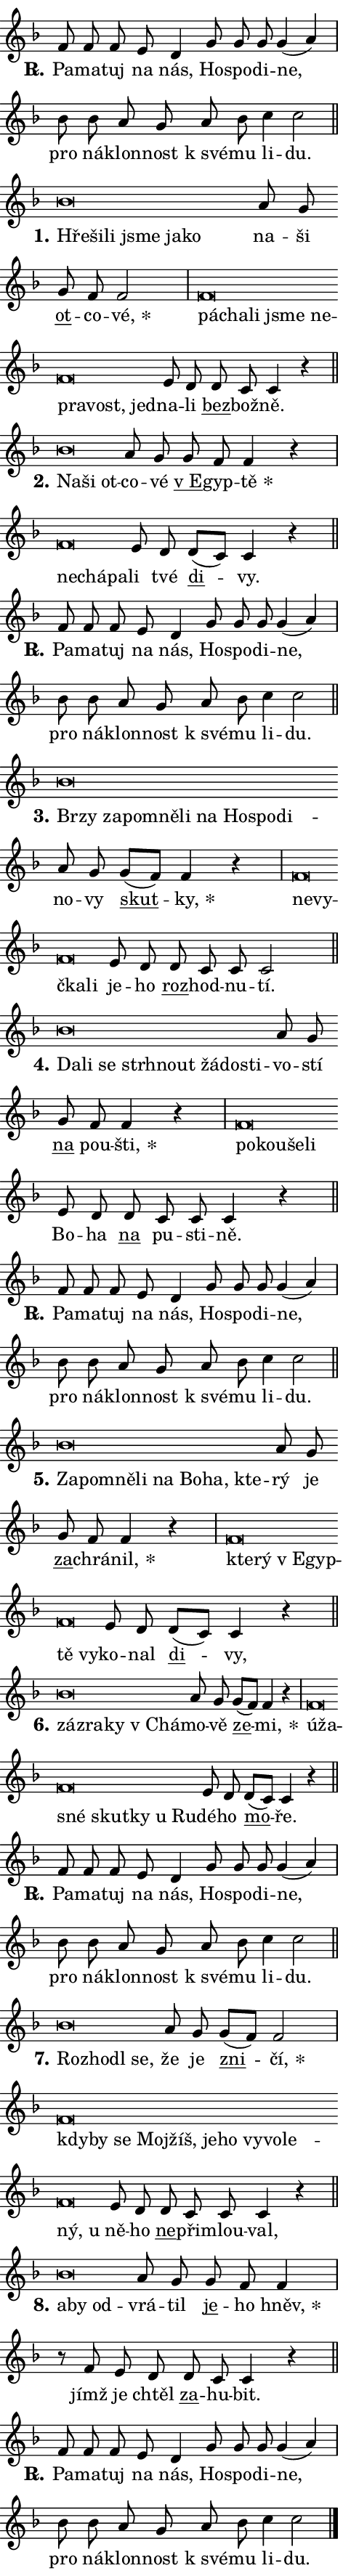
\version "2.24.0"
\header { tagline = "" }
\paper {
  indent = 0\cm
  top-margin = 0\cm
  right-margin = 0.13\cm % to fit lyric hyphens
  bottom-margin = 0\cm
  left-margin = 0\cm
  paper-width = 8\cm
  page-breaking = #ly:one-page-breaking
  system-system-spacing.basic-distance = #11
  score-system-spacing.basic-distance = #11
  ragged-last = ##f
}


%% Author: Thomas Morley
%% https://lists.gnu.org/archive/html/lilypond-user/2020-05/msg00002.html
#(define (line-position grob)
"Returns position of @var[grob} in current system:
   @code{'start}, if at first time-step
   @code{'end}, if at last time-step
   @code{'middle} otherwise
"
  (let* ((col (ly:item-get-column grob))
         (ln (ly:grob-object col 'left-neighbor))
         (rn (ly:grob-object col 'right-neighbor))
         (col-to-check-left (if (ly:grob? ln) ln col))
         (col-to-check-right (if (ly:grob? rn) rn col))
         (break-dir-left
           (and
             (ly:grob-property col-to-check-left 'non-musical #f)
             (ly:item-break-dir col-to-check-left)))
         (break-dir-right
           (and
             (ly:grob-property col-to-check-right 'non-musical #f)
             (ly:item-break-dir col-to-check-right))))
        (cond ((eqv? 1 break-dir-left) 'start)
              ((eqv? -1 break-dir-right) 'end)
              (else 'middle))))

#(define (tranparent-at-line-position vctor)
  (lambda (grob)
  "Relying on @code{line-position} select the relevant enry from @var{vctor}.
Used to determine transparency,"
    (case (line-position grob)
      ((end) (not (vector-ref vctor 0)))
      ((middle) (not (vector-ref vctor 1)))
      ((start) (not (vector-ref vctor 2))))))

noteHeadBreakVisibility =
#(define-music-function (break-visibility)(vector?)
"Makes @code{NoteHead}s transparent relying on @var{break-visibility}"
#{
  \override NoteHead.transparent =
    #(tranparent-at-line-position break-visibility)
#})

#(define delete-ledgers-for-transparent-note-heads
  (lambda (grob)
    "Reads whether a @code{NoteHead} is transparent.
If so this @code{NoteHead} is removed from @code{'note-heads} from
@var{grob}, which is supposed to be @code{LedgerLineSpanner}.
As a result ledgers are not printed for this @code{NoteHead}"
    (let* ((nhds-array (ly:grob-object grob 'note-heads))
           (nhds-list
             (if (ly:grob-array? nhds-array)
                 (ly:grob-array->list nhds-array)
                 '()))
           ;; Relies on the transparent-property being done before
           ;; Staff.LedgerLineSpanner.after-line-breaking is executed.
           ;; This is fragile ...
           (to-keep
             (remove
               (lambda (nhd)
                 (ly:grob-property nhd 'transparent #f))
               nhds-list)))
      ;; TODO find a better method to iterate over grob-arrays, similiar
      ;; to filter/remove etc for lists
      ;; For now rebuilt from scratch
      (set! (ly:grob-object grob 'note-heads)  '())
      (for-each
        (lambda (nhd)
          (ly:pointer-group-interface::add-grob grob 'note-heads nhd))
        to-keep))))

squashNotes = {
  \override NoteHead.X-extent = #'(-0.2 . 0.2)
  \override NoteHead.Y-extent = #'(-0.75 . 0)
  \override NoteHead.stencil =
    #(lambda (grob)
       (let ((pos (ly:grob-property grob 'staff-position)))
         (begin
           (if (< pos -7) (display "ERROR: Lower brevis then expected\n") (display ""))
           (if (<= pos -6) ly:text-interface::print ly:note-head::print))))
}
unSquashNotes = {
  \revert NoteHead.X-extent
  \revert NoteHead.Y-extent
  \revert NoteHead.stencil
}

hideNotes = \noteHeadBreakVisibility #begin-of-line-visible
unHideNotes = \noteHeadBreakVisibility #all-visible

% work-around for resetting accidentals
% https://lilypond.org/doc/v2.23/Documentation/notation/displaying-rhythms#unmetered-music
cadenzaMeasure = {
  \cadenzaOff
  \partial 1024 s1024
  \cadenzaOn
}

#(define-markup-command (accent layout props text) (markup?)
  "Underline accented syllable"
  (interpret-markup layout props
    #{\markup \override #'(offset . 4.3) \underline { #text }#}))

responsum = \markup \concat {
  "R" \hspace #-1.05 \path #0.1 #'((moveto 0 0.07) (lineto 0.9 0.8)) \hspace #0.05 "."
}

spaceSize = #0.6828661417322834 % exact space size for TeX Gyre Schola

\layout {
  \context {
    \Staff
    \remove "Time_signature_engraver"
    \override LedgerLineSpanner.after-line-breaking = #delete-ledgers-for-transparent-note-heads
  }
  \context {
    \Lyrics {
      \override LyricSpace.minimum-distance = \spaceSize
      \override LyricText.font-name = #"TeX Gyre Schola"
      \override LyricText.font-size = 1
      \override StanzaNumber.font-name = #"TeX Gyre Schola Bold"
      \override StanzaNumber.font-size = 1
    }
  }
  \context {
    \Score 
    \override NoteHead.text =
      #(lambda (grob) 
        (let ((pos (ly:grob-property grob 'staff-position)))
          #{\markup {
            \combine
              \halign #-0.55 \raise #(if (= pos -6) 0 0.5) \override #'(thickness . 2) \draw-line #'(3.2 . 0)
              \musicglyph "noteheads.sM1"
          }#}))
  }
}

% magnetic-lyrics.ily
%
%   written by
%     Jean Abou Samra <jean@abou-samra.fr>
%     Werner Lemberg <wl@gnu.org>
%
%   adapted by
%     Jiri Hon <jiri.hon@gmail.com>
%
% Version 2022-Apr-15

% https://www.mail-archive.com/lilypond-user@gnu.org/msg149350.html

#(define (Left_hyphen_pointer_engraver context)
   "Collect syllable-hyphen-syllable occurrences in lyrics and store
them in properties.  This engraver only looks to the left.  For
example, if the lyrics input is @code{foo -- bar}, it does the
following.

@itemize @bullet
@item
Set the @code{text} property of the @code{LyricHyphen} grob between
@q{foo} and @q{bar} to @code{foo}.

@item
Set the @code{left-hyphen} property of the @code{LyricText} grob with
text @q{foo} to the @code{LyricHyphen} grob between @q{foo} and
@q{bar}.
@end itemize

Use this auxiliary engraver in combination with the
@code{lyric-@/text::@/apply-@/magnetic-@/offset!} hook."
   (let ((hyphen #f)
         (text #f))
     (make-engraver
      (acknowledgers
       ((lyric-syllable-interface engraver grob source-engraver)
        (set! text grob)))
      (end-acknowledgers
       ((lyric-hyphen-interface engraver grob source-engraver)
        ;(when (not (grob::has-interface grob 'lyric-space-interface))
          (set! hyphen grob)));)
      ((stop-translation-timestep engraver)
       (when (and text hyphen)
         (ly:grob-set-object! text 'left-hyphen hyphen))
       (set! text #f)
       (set! hyphen #f)))))

#(define (lyric-text::apply-magnetic-offset! grob)
   "If the space between two syllables is less than the value in
property @code{LyricText@/.details@/.squash-threshold}, move the right
syllable to the left so that it gets concatenated with the left
syllable.

Use this function as a hook for
@code{LyricText@/.after-@/line-@/breaking} if the
@code{Left_@/hyphen_@/pointer_@/engraver} is active."
   (let ((hyphen (ly:grob-object grob 'left-hyphen #f)))
     (when hyphen
       (let ((left-text (ly:spanner-bound hyphen LEFT)))
         (when (grob::has-interface left-text 'lyric-syllable-interface)
           (let* ((common (ly:grob-common-refpoint grob left-text X))
                  (this-x-ext (ly:grob-extent grob common X))
                  (left-x-ext
                   (begin
                     ;; Trigger magnetism for left-text.
                     (ly:grob-property left-text 'after-line-breaking)
                     (ly:grob-extent left-text common X)))
                  ;; `delta` is the gap width between two syllables.
                  (delta (- (interval-start this-x-ext)
                            (interval-end left-x-ext)))
                  (details (ly:grob-property grob 'details))
                  (threshold (assoc-get 'squash-threshold details 0.2)))
             (when (< delta threshold)
               (let* (;; We have to manipulate the input text so that
                      ;; ligatures crossing syllable boundaries are not
                      ;; disabled.  For languages based on the Latin
                      ;; script this is essentially a beautification.
                      ;; However, for non-Western scripts it can be a
                      ;; necessity.
                      (lt (ly:grob-property left-text 'text))
                      (rt (ly:grob-property grob 'text))
                      (is-space (grob::has-interface hyphen 'lyric-space-interface))
                      (space (if is-space " " ""))
                      (extra-delta (if is-space spaceSize 0))
                      ;; Append new syllable.
                      (ltrt-space (if (and (string? lt) (string? rt))
                                (string-append lt space rt)
                                (make-concat-markup (list lt space rt))))
                      ;; Right-align `ltrt` to the right side.
                      (ltrt-space-markup (grob-interpret-markup
                               grob
                               (make-translate-markup
                                (cons (interval-length this-x-ext) 0)
                                (make-right-align-markup ltrt-space)))))
                 (begin
                   ;; Don't print `left-text`.
                   (ly:grob-set-property! left-text 'stencil #f)
                   ;; Set text and stencil (which holds all collected
                   ;; syllables so far) and shift it to the left.
                   (ly:grob-set-property! grob 'text ltrt-space)
                   (ly:grob-set-property! grob 'stencil ltrt-space-markup)
                   (ly:grob-translate-axis! grob (- (- delta extra-delta)) X))))))))))


#(define (lyric-hyphen::displace-bounds-first grob)
   ;; Make very sure this callback isn't triggered too early.
   (let ((left (ly:spanner-bound grob LEFT))
         (right (ly:spanner-bound grob RIGHT)))
     (ly:grob-property left 'after-line-breaking)
     (ly:grob-property right 'after-line-breaking)
     (ly:lyric-hyphen::print grob)))

squashThreshold = #0.4

\layout {
  \context {
    \Lyrics
    \consists #Left_hyphen_pointer_engraver
    \override LyricText.after-line-breaking =
      #lyric-text::apply-magnetic-offset!
    \override LyricHyphen.stencil = #lyric-hyphen::displace-bounds-first
    \override LyricText.details.squash-threshold = \squashThreshold
    \override LyricHyphen.minimum-distance = 0
    \override LyricHyphen.minimum-length = \squashThreshold
  }
}

squashText = \override LyricText.details.squash-threshold = 9999
unSquashText = \override LyricText.details.squash-threshold = \squashThreshold

leftText = \override LyricText.self-alignment-X = #LEFT
unLeftText = \revert LyricText.self-alignment-X

starOffset = #(lambda (grob) 
                (let ((x_offset (ly:self-alignment-interface::aligned-on-x-parent grob)))
                  (if (= x_offset 0) 0 (+ x_offset 1.2))))

star = #(define-music-function (syllable)(string?)
"Append star separator at the end of a syllable"
#{
  \once \override LyricText.X-offset = #starOffset
  \lyricmode { \markup {
    #syllable
    \override #'((font-name . "TeX Gyre Schola Bold")) \hspace #0.2 \lower #0.65 \larger "*"
  } }
#})

starAccent = #(define-music-function (syllable)(string?)
"Append star separator at the end of a syllable and make accent"
#{
  \once \override LyricText.X-offset = #starOffset
  \lyricmode { \markup {
    \accent #syllable
    \override #'((font-name . "TeX Gyre Schola Bold")) \hspace #0.2 \lower #0.65 \larger "*"
  } }
#})

breath = #(define-music-function (syllable)(string?)
"Append breathing indicator at the end of a syllable"
#{
  \lyricmode { \markup { #syllable "+" } }
#})

optionalBreath = #(define-music-function (syllable)(string?)
"Append optional breathing indicator at the end of a syllable"
#{
  \lyricmode { \markup { #syllable "(+)" } }
#})


\score {
    <<
        \new Voice = "melody" { \cadenzaOn \key f \major \relative { f'8 f f e d4 \bar "" g8 g g \bar "" g4( a) \cadenzaMeasure \bar "|" bes8 bes a g \bar "" a bes c4 c2 \cadenzaMeasure \bar "||" \break } }
        \new Lyrics \lyricsto "melody" { \lyricmode { \set stanza = \responsum
Pa -- ma -- tuj na nás, Ho -- spo -- di -- ne, pro ná -- klon -- nost "k své" -- mu li -- du. } }
    >>
    \layout {}
}

\score {
    <<
        \new Voice = "melody" { \cadenzaOn \key f \major \relative { \squashNotes bes'\breve*1/16 \hideNotes \breve*1/16 \bar "" \breve*1/16 \bar "" \breve*1/16 \bar "" \breve*1/16 \breve*1/16 \bar "" \unHideNotes \unSquashNotes a8 g \bar "" g f f2 \cadenzaMeasure \bar "|" \squashNotes f\breve*1/16 \hideNotes \breve*1/16 \bar "" \breve*1/16 \bar "" \breve*1/16 \bar "" \breve*1/16 \bar "" \breve*1/16 \bar "" \breve*1/16 \breve*1/16 \bar "" \unHideNotes \unSquashNotes e8 d \bar "" d c c4 r \cadenzaMeasure \bar "||" \break } }
        \new Lyrics \lyricsto "melody" { \lyricmode { \set stanza = "1."
\leftText Hře -- \squashText ši -- li jsme ja -- ko \unLeftText \unSquashText na -- ši \markup \accent ot -- co -- \star vé, \leftText pá -- \squashText cha -- li jsme ne -- pra -- vost, jed -- \unLeftText \unSquashText na -- li \markup \accent bez -- bož -- ně. } }
    >>
    \layout {}
}

\score {
    <<
        \new Voice = "melody" { \cadenzaOn \key f \major \relative { \squashNotes bes'\breve*1/16 \hideNotes \breve*1/16 \breve*1/16 \bar "" \unHideNotes \unSquashNotes a8 g \bar "" g f f4 r \cadenzaMeasure \bar "|" \squashNotes f\breve*1/16 \hideNotes \breve*1/16 \breve*1/16 \bar "" \unHideNotes \unSquashNotes e8 d \bar "" d[( c)] c4 r \cadenzaMeasure \bar "||" \break } }
        \new Lyrics \lyricsto "melody" { \lyricmode { \set stanza = "2."
\leftText Na -- \squashText ši ot -- \unLeftText \unSquashText co -- vé \markup \accent "v E" -- gyp -- \star tě \leftText ne -- \squashText chá -- pa -- \unLeftText \unSquashText li tvé \markup \accent di -- vy. } }
    >>
    \layout {}
}

\score {
    <<
        \new Voice = "melody" { \cadenzaOn \key f \major \relative { f'8 f f e d4 \bar "" g8 g g \bar "" g4( a) \cadenzaMeasure \bar "|" bes8 bes a g \bar "" a bes c4 c2 \cadenzaMeasure \bar "||" \break } }
        \new Lyrics \lyricsto "melody" { \lyricmode { \set stanza = \responsum
Pa -- ma -- tuj na nás, Ho -- spo -- di -- ne, pro ná -- klon -- nost "k své" -- mu li -- du. } }
    >>
    \layout {}
}

\score {
    <<
        \new Voice = "melody" { \cadenzaOn \key f \major \relative { \squashNotes bes'\breve*1/16 \hideNotes \breve*1/16 \bar "" \breve*1/16 \bar "" \breve*1/16 \bar "" \breve*1/16 \bar "" \breve*1/16 \bar "" \breve*1/16 \bar "" \breve*1/16 \bar "" \breve*1/16 \breve*1/16 \bar "" \unHideNotes \unSquashNotes a8 g \bar "" g[( f)] f4 r \cadenzaMeasure \bar "|" \squashNotes f\breve*1/16 \hideNotes \breve*1/16 \bar "" \breve*1/16 \breve*1/16 \bar "" \unHideNotes \unSquashNotes e8 d \bar "" d c c c2 \cadenzaMeasure \bar "||" \break } }
        \new Lyrics \lyricsto "melody" { \lyricmode { \set stanza = "3."
\leftText Br -- \squashText zy za -- po -- mně -- li na Ho -- spo -- di -- \unLeftText \unSquashText no -- vy \markup \accent skut -- \star ky, \leftText ne -- \squashText vy -- čka -- li \unLeftText \unSquashText je -- ho \markup \accent roz -- hod -- nu -- tí. } }
    >>
    \layout {}
}

\score {
    <<
        \new Voice = "melody" { \cadenzaOn \key f \major \relative { \squashNotes bes'\breve*1/16 \hideNotes \breve*1/16 \bar "" \breve*1/16 \bar "" \breve*1/16 \bar "" \breve*1/16 \bar "" \breve*1/16 \bar "" \breve*1/16 \breve*1/16 \bar "" \unHideNotes \unSquashNotes a8 g \bar "" g f f4 r \cadenzaMeasure \bar "|" \squashNotes f\breve*1/16 \hideNotes \breve*1/16 \bar "" \breve*1/16 \breve*1/16 \bar "" \unHideNotes \unSquashNotes e8 d \bar "" d c c c4 r \cadenzaMeasure \bar "||" \break } }
        \new Lyrics \lyricsto "melody" { \lyricmode { \set stanza = "4."
\leftText Da -- \squashText li se strh -- nout žá -- do -- sti -- \unLeftText \unSquashText vo -- stí \markup \accent na pou -- \star šti, \leftText po -- \squashText kou -- še -- li \unLeftText \unSquashText Bo -- ha \markup \accent na pu -- sti -- ně. } }
    >>
    \layout {}
}

\score {
    <<
        \new Voice = "melody" { \cadenzaOn \key f \major \relative { f'8 f f e d4 \bar "" g8 g g \bar "" g4( a) \cadenzaMeasure \bar "|" bes8 bes a g \bar "" a bes c4 c2 \cadenzaMeasure \bar "||" \break } }
        \new Lyrics \lyricsto "melody" { \lyricmode { \set stanza = \responsum
Pa -- ma -- tuj na nás, Ho -- spo -- di -- ne, pro ná -- klon -- nost "k své" -- mu li -- du. } }
    >>
    \layout {}
}

\score {
    <<
        \new Voice = "melody" { \cadenzaOn \key f \major \relative { \squashNotes bes'\breve*1/16 \hideNotes \breve*1/16 \bar "" \breve*1/16 \bar "" \breve*1/16 \bar "" \breve*1/16 \bar "" \breve*1/16 \bar "" \breve*1/16 \breve*1/16 \bar "" \unHideNotes \unSquashNotes a8 g \bar "" g f f4 r \cadenzaMeasure \bar "|" \squashNotes f\breve*1/16 \hideNotes \breve*1/16 \bar "" \breve*1/16 \bar "" \breve*1/16 \bar "" \breve*1/16 \breve*1/16 \bar "" \unHideNotes \unSquashNotes e8 d \bar "" d[( c)] c4 r \cadenzaMeasure \bar "||" \break } }
        \new Lyrics \lyricsto "melody" { \lyricmode { \set stanza = "5."
\leftText Za -- \squashText po -- mně -- li na Bo -- ha, kte -- \unLeftText \unSquashText rý je \markup \accent za -- chrá -- \star nil, \leftText kte -- \squashText rý "v E" -- gyp -- tě vy -- \unLeftText \unSquashText ko -- nal \markup \accent di -- vy, } }
    >>
    \layout {}
}

\score {
    <<
        \new Voice = "melody" { \cadenzaOn \key f \major \relative { \squashNotes bes'\breve*1/16 \hideNotes \breve*1/16 \bar "" \breve*1/16 \breve*1/16 \bar "" \unHideNotes \unSquashNotes a8 g \bar "" g[( f)] f4 r \cadenzaMeasure \bar "|" \squashNotes f\breve*1/16 \hideNotes \breve*1/16 \bar "" \breve*1/16 \bar "" \breve*1/16 \bar "" \breve*1/16 \bar "" \breve*1/16 \breve*1/16 \bar "" \unHideNotes \unSquashNotes e8 d \bar "" d[( c)] c4 r \cadenzaMeasure \bar "||" \break } }
        \new Lyrics \lyricsto "melody" { \lyricmode { \set stanza = "6."
\leftText zá -- \squashText zra -- ky "v Chá" -- \unLeftText \unSquashText mo -- vě \markup \accent ze -- \star mi, \leftText ú -- \squashText ža -- sné skut -- ky u Ru -- \unLeftText \unSquashText dé -- ho \markup \accent mo -- ře. } }
    >>
    \layout {}
}

\score {
    <<
        \new Voice = "melody" { \cadenzaOn \key f \major \relative { f'8 f f e d4 \bar "" g8 g g \bar "" g4( a) \cadenzaMeasure \bar "|" bes8 bes a g \bar "" a bes c4 c2 \cadenzaMeasure \bar "||" \break } }
        \new Lyrics \lyricsto "melody" { \lyricmode { \set stanza = \responsum
Pa -- ma -- tuj na nás, Ho -- spo -- di -- ne, pro ná -- klon -- nost "k své" -- mu li -- du. } }
    >>
    \layout {}
}

\score {
    <<
        \new Voice = "melody" { \cadenzaOn \key f \major \relative { \squashNotes bes'\breve*1/16 \hideNotes \breve*1/16 \bar "" \breve*1/16 \breve*1/16 \bar "" \unHideNotes \unSquashNotes a8 g \bar "" g[( f)] f2 \cadenzaMeasure \bar "|" \squashNotes f\breve*1/16 \hideNotes \breve*1/16 \bar "" \breve*1/16 \bar "" \breve*1/16 \bar "" \breve*1/16 \bar "" \breve*1/16 \bar "" \breve*1/16 \bar "" \breve*1/16 \bar "" \breve*1/16 \bar "" \breve*1/16 \bar "" \breve*1/16 \breve*1/16 \bar "" \unHideNotes \unSquashNotes e8 d \bar "" d c c c4 r \cadenzaMeasure \bar "||" \break } }
        \new Lyrics \lyricsto "melody" { \lyricmode { \set stanza = "7."
\leftText Roz -- \squashText ho -- dl se, \unLeftText \unSquashText že je \markup \accent zni -- \star čí, \leftText kdy -- \squashText by se Moj -- žíš, je -- ho vy -- vo -- le -- ný, u \unLeftText \unSquashText ně -- ho \markup \accent ne -- při -- mlou -- val, } }
    >>
    \layout {}
}

\score {
    <<
        \new Voice = "melody" { \cadenzaOn \key f \major \relative { \squashNotes bes'\breve*1/16 \hideNotes \breve*1/16 \breve*1/16 \bar "" \unHideNotes \unSquashNotes a8 g \bar "" g f f4 \cadenzaMeasure \bar "|" r8 f8 e8 d \bar "" d c c4 r \cadenzaMeasure \bar "||" \break } }
        \new Lyrics \lyricsto "melody" { \lyricmode { \set stanza = "8."
\leftText a -- \squashText by od -- \unLeftText \unSquashText vrá -- til \markup \accent je -- ho \star hněv, jímž je chtěl \markup \accent za -- hu -- bit. } }
    >>
    \layout {}
}

\score {
    <<
        \new Voice = "melody" { \cadenzaOn \key f \major \relative { f'8 f f e d4 \bar "" g8 g g \bar "" g4( a) \cadenzaMeasure \bar "|" bes8 bes a g \bar "" a bes c4 c2 \cadenzaMeasure \bar "||" \break } \bar "|." }
        \new Lyrics \lyricsto "melody" { \lyricmode { \set stanza = \responsum
Pa -- ma -- tuj na nás, Ho -- spo -- di -- ne, pro ná -- klon -- nost "k své" -- mu li -- du. } }
    >>
    \layout {}
}
